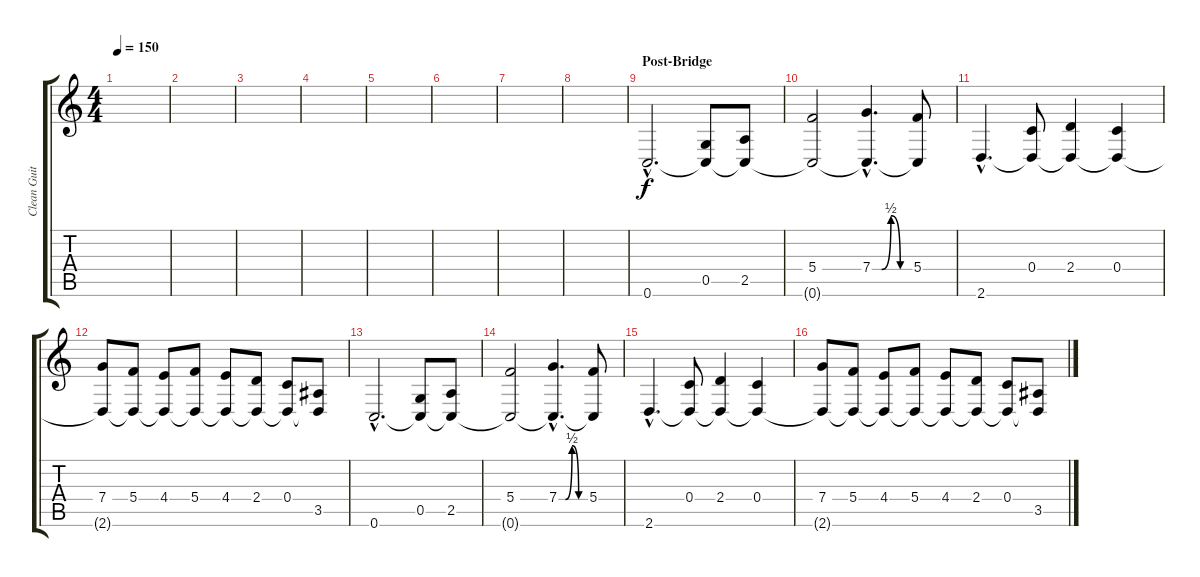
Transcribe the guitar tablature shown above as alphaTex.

\track ("Clean Guitar 2" "Clean Guit") {instrument electricguitarjazz}
\staff {score tabs}
\tuning (D4 A3 F3 C3 G2 C2) {hide}
\ts (4 4)
\tempo 150
\clef g2
\ks c
|
|
|
|
|
|
|
|
\section ("" "Post-Bridge")
0.6{hac}.2{d} (0.5 0.6{t}).8 (2.5 0.6{t}).8 |
(5.4 0.6{t}).2 (7.4{be (custom 0 0 15 0 30 2 45 0 60 0) hac} 0.6{hac t}).4{d} (5.4 0.6{t}).8 |
2.6{hac}.4{d} (0.4 2.6{t}).8 (2.4 2.6{t}).4 (0.4 2.6{t}).4 |
(7.4 2.6{t}).8 (5.4 2.6{t}).8 (4.4 2.6{t}).8 (5.4 2.6{t}).8 (4.4 2.6{t}).8 (2.4 2.6{t}).8 (0.4 2.6{t}).8 (3.5 2.6{t}).8 |
0.6{hac}.2{d} (0.5 0.6{t}).8 (2.5 0.6{t}).8 |
(5.4 0.6{t}).2 (7.4{be (custom 0 0 15 0 30 2 45 0 60 0) hac} 0.6{hac t}).4{d} (5.4 0.6{t}).8 |
2.6{hac}.4{d} (0.4 2.6{t}).8 (2.4 2.6{t}).4 (0.4 2.6{t}).4 |
(7.4 2.6{t}).8 (5.4 2.6{t}).8 (4.4 2.6{t}).8 (5.4 2.6{t}).8 (4.4 2.6{t}).8 (2.4 2.6{t}).8 (0.4 2.6{t}).8 (3.5 2.6{t}).8
